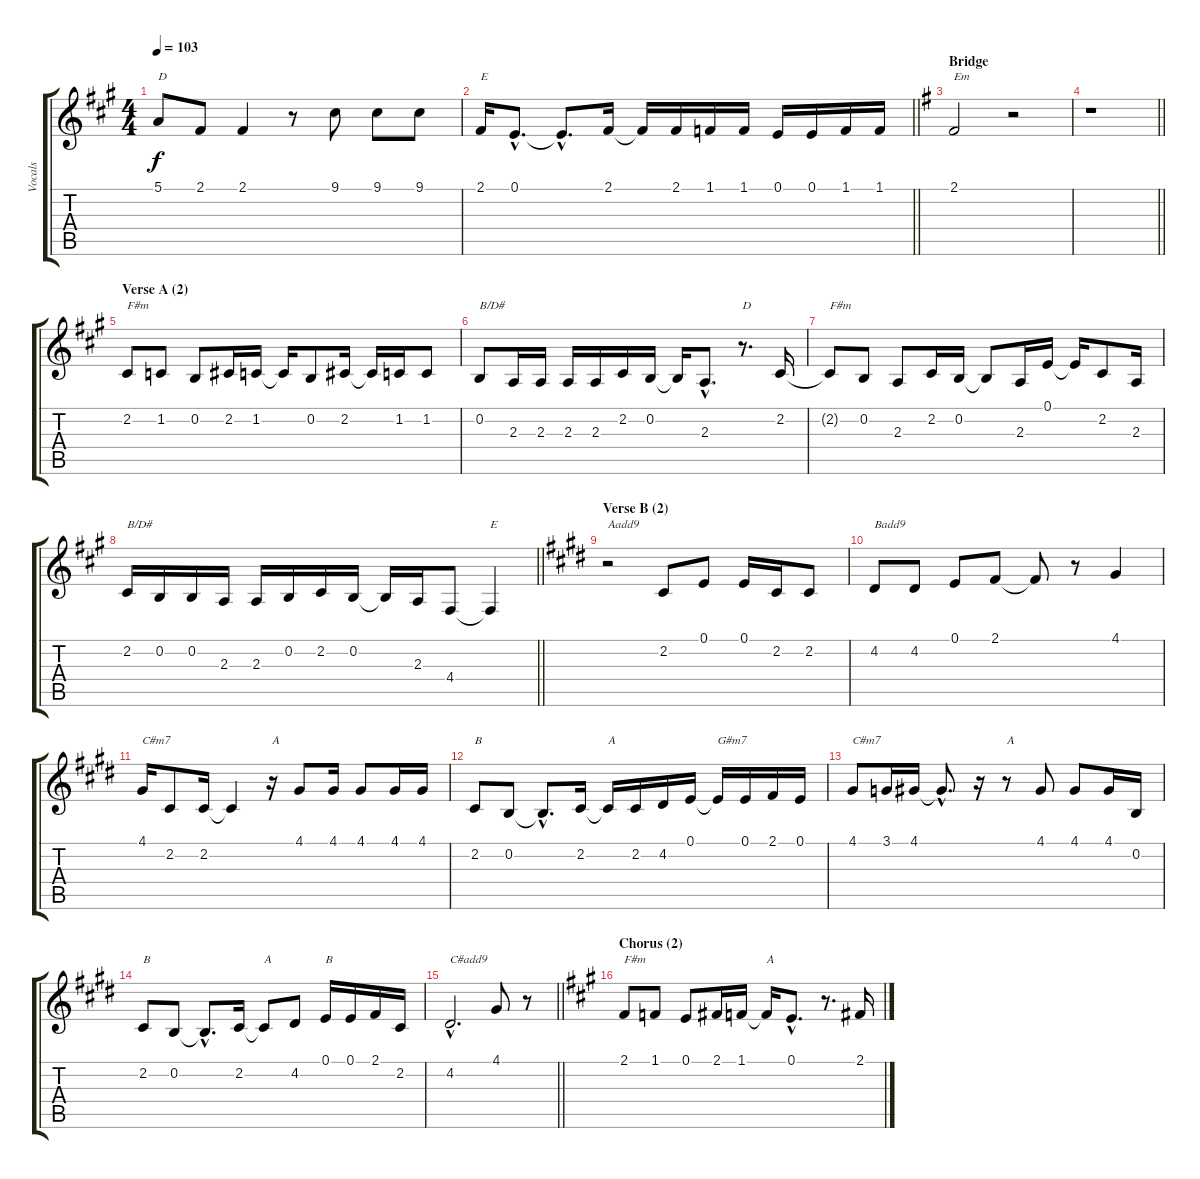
\track ("Vocals" "Vocals") {instrument sopranosax}
\staff {score tabs}
\tuning (E4 B3 G3 D3 A2 E2) {hide}
\ts (4 4)
\tempo 103
\clef g2
\ks f#minor
5.1.8{txt "D" dy f} 2.1.8 2.1.4 r.8 9.1.8 9.1.8 9.1.8 |
\barLineRight lightlight
2.1.16{txt "E"} 0.1{hac}.8{d} 0.1{hac t}.8{d} 2.1.16 2.1{t}.16 2.1.16 1.1.16 1.1.16 0.1.16 0.1.16 1.1.16 1.1.16 |
\section ("" "Bridge")
\ks eminor
2.1.2{txt "Em"} r.2 |
\barLineRight lightlight
r.1 |
\section ("" "Verse A (2)")
\ks f#minor
2.2.8{txt "F#m"} 1.2.8 0.2.8 2.2.16 1.2.16 1.2{t}.16 0.2.8 2.2.16 2.2{t}.16 1.2.16 1.2.8 |
0.2.8{txt "B/D#"} 2.3.16 2.3.16 2.3.16 2.3.16 2.2.16 0.2.16 0.2{t}.16 2.3{hac}.8{d} r.8{d txt "D"} 2.2.16 |
2.2{t}.8{txt "F#m"} 0.2.8 2.3.8 2.2.16 0.2.16 0.2{t}.8 2.3.16 0.1.16 0.1{t}.16 2.2.8 2.3.16 |
\barLineRight lightlight
2.2.16{txt "B/D#"} 0.2.16 0.2.16 2.3.16 2.3.16 0.2.16 2.2.16 0.2.16 0.2{t}.16 2.3.16 4.4.8 4.4{t}.4{txt "E"} |
\section ("" "Verse B (2)")
\ks c#minor
r.2{txt "Aadd9"} 2.2.8 0.1.8 0.1.16 2.2.16 2.2.8 |
4.2.8{txt "Badd9"} 4.2.8 0.1.8 2.1.8 2.1{t}.8 r.8 4.1.4 |
4.1.16{txt "C#m7"} 2.2.8 2.2.16 2.2{t}.4 r.16{txt "A"} 4.1.8 4.1.16 4.1.8 4.1.16 4.1.16 |
2.2.8{txt "B"} 0.2.8 0.2{hac t}.8{d} 2.2.16 2.2{t}.16{txt "A"} 2.2.16 4.2.16 0.1.16 0.1{t}.16{txt "G#m7"} 0.1.16 2.1.16 0.1.16 |
4.1.8{txt "C#m7"} 3.1.16 4.1.16 4.1{hac t}.8{d} r.16 r.8{txt "A"} 4.1.8 4.1.8 4.1.16 0.2.16 |
2.2.8{txt "B"} 0.2.8 0.2{hac t}.8{d} 2.2.16 2.2{t}.8{txt "A"} 4.2.8 0.1.16{txt "B"} 0.1.16 2.1.16 2.2.16 |
\barLineRight lightlight
4.2{hac}.2{d txt "C#add9"} 4.1.8 r.8 |
\section ("" "Chorus (2)")
\ks f#minor
2.1.8{txt "F#m"} 1.1.8 0.1.8 2.1.16 1.1.16 1.1{t}.16{txt "A"} 0.1{hac}.8{d} r.8{d} 2.1.16
